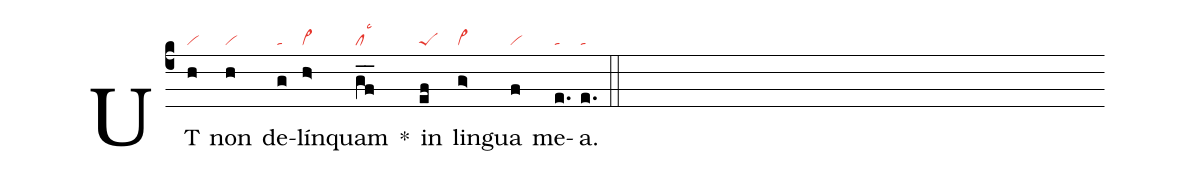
nabc-lines:1;
%%
(c4)
UT(h|vi) non(h|vi) de(g|ta)lín(h>|vi>)quam(gf__|cllsc3) *()
in(ef|peS) lin(g>|vi>)gua(f|vi) me(e.|ta)a.(e.|ta) (::)
